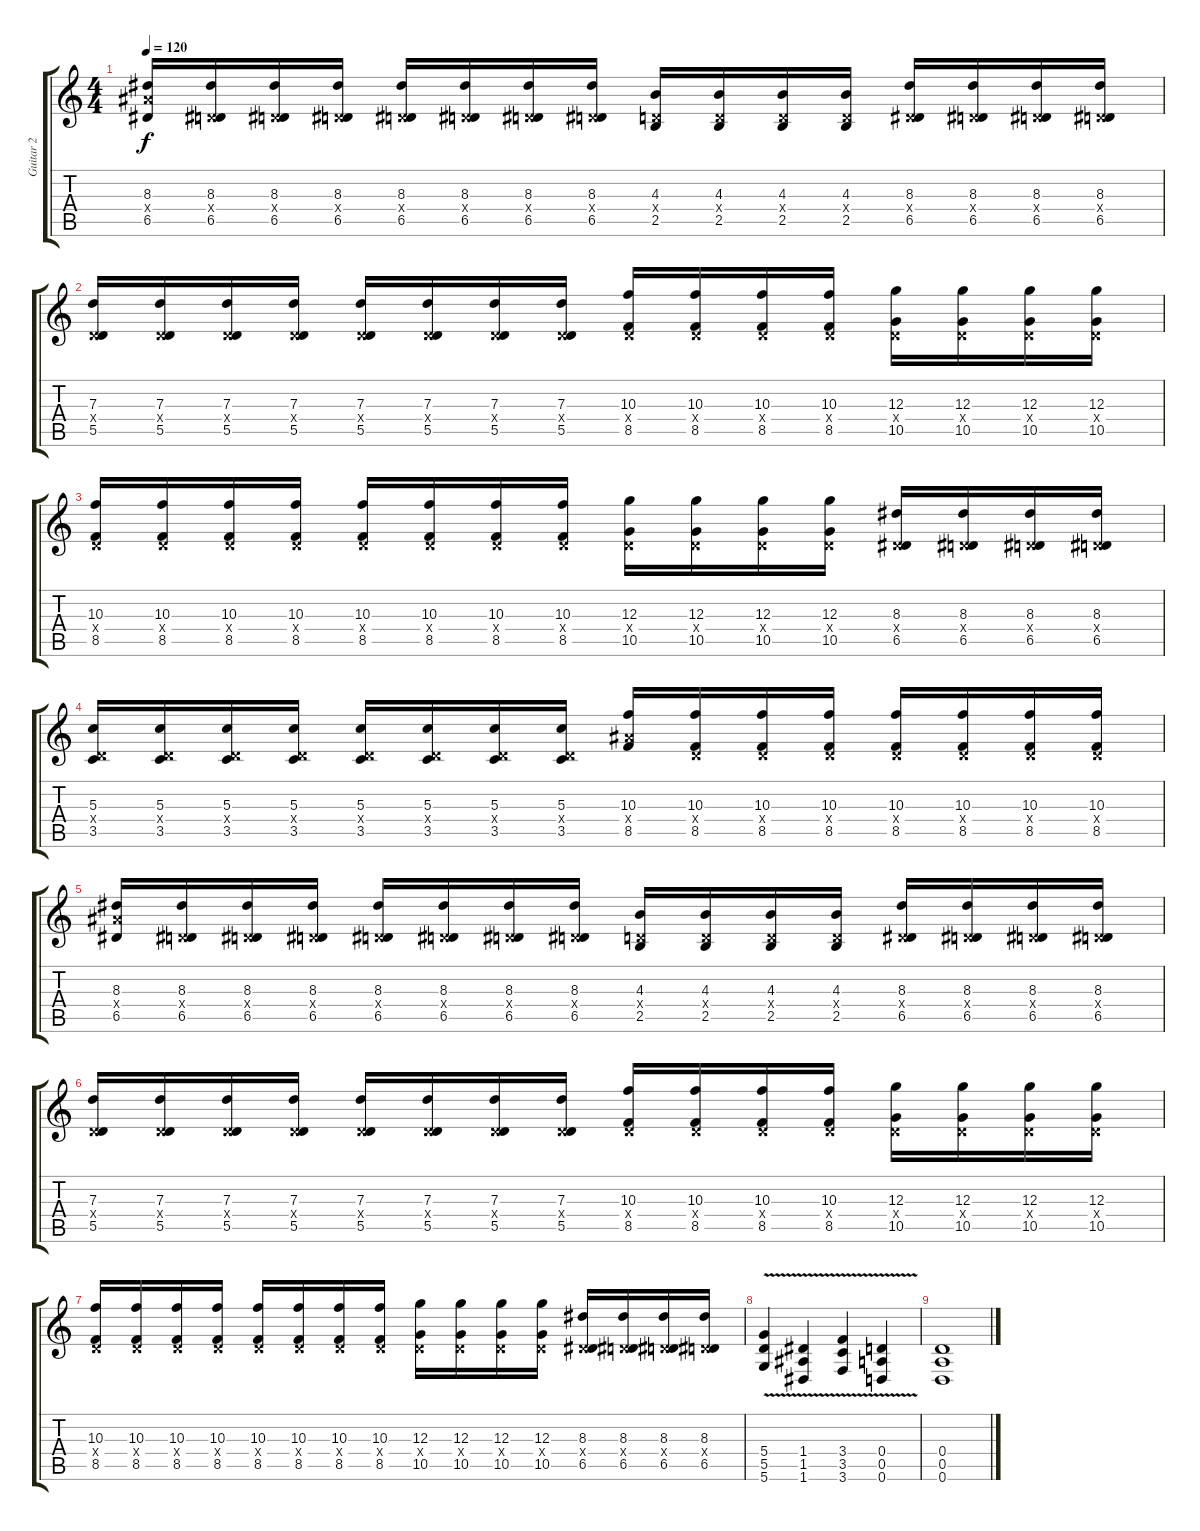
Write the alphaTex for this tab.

\track ("Guitar 2" "Guitar 2") {instrument overdrivenguitar}
\staff {score tabs}
\tuning (E4 B3 G3 D3 A2 D2) {hide}
\ts (4 4)
\tempo 120
\clef g2
\ks c
(8.3 8.4{x} 6.5).16{dy f} (8.3 0.4{x} 6.5).16 (8.3 0.4{x} 6.5).16 (8.3 0.4{x} 6.5).16 (8.3 0.4{x} 6.5).16 (8.3 0.4{x} 6.5).16 (8.3 0.4{x} 6.5).16 (8.3 0.4{x} 6.5).16 (4.3 0.4{x} 2.5).16 (4.3 0.4{x} 2.5).16 (4.3 0.4{x} 2.5).16 (4.3 0.4{x} 2.5).16 (8.3 0.4{x} 6.5).16 (8.3 0.4{x} 6.5).16 (8.3 0.4{x} 6.5).16 (8.3 0.4{x} 6.5).16 |
(7.3 0.4{x} 5.5).16 (7.3 0.4{x} 5.5).16 (7.3 0.4{x} 5.5).16 (7.3 0.4{x} 5.5).16 (7.3 0.4{x} 5.5).16 (7.3 0.4{x} 5.5).16 (7.3 0.4{x} 5.5).16 (7.3 0.4{x} 5.5).16 (10.3 0.4{x} 8.5).16 (10.3 0.4{x} 8.5).16 (10.3 0.4{x} 8.5).16 (10.3 0.4{x} 8.5).16 (12.3 0.4{x} 10.5).16 (12.3 0.4{x} 10.5).16 (12.3 0.4{x} 10.5).16 (12.3 0.4{x} 10.5).16 |
(10.3 0.4{x} 8.5).16 (10.3 0.4{x} 8.5).16 (10.3 0.4{x} 8.5).16 (10.3 0.4{x} 8.5).16 (10.3 0.4{x} 8.5).16 (10.3 0.4{x} 8.5).16 (10.3 0.4{x} 8.5).16 (10.3 0.4{x} 8.5).16 (12.3 0.4{x} 10.5).16 (12.3 0.4{x} 10.5).16 (12.3 0.4{x} 10.5).16 (12.3 0.4{x} 10.5).16 (8.3 0.4{x} 6.5).16 (8.3 0.4{x} 6.5).16 (8.3 0.4{x} 6.5).16 (8.3 0.4{x} 6.5).16 |
(5.3 0.4{x} 3.5).16 (5.3 0.4{x} 3.5).16 (5.3 0.4{x} 3.5).16 (5.3 0.4{x} 3.5).16 (5.3 0.4{x} 3.5).16 (5.3 0.4{x} 3.5).16 (5.3 0.4{x} 3.5).16 (5.3 0.4{x} 3.5).16 (10.3 8.4{x} 8.5).16 (10.3 0.4{x} 8.5).16 (10.3 0.4{x} 8.5).16 (10.3 0.4{x} 8.5).16 (10.3 0.4{x} 8.5).16 (10.3 0.4{x} 8.5).16 (10.3 0.4{x} 8.5).16 (10.3 0.4{x} 8.5).16 |
(8.3 8.4{x} 6.5).16 (8.3 0.4{x} 6.5).16 (8.3 0.4{x} 6.5).16 (8.3 0.4{x} 6.5).16 (8.3 0.4{x} 6.5).16 (8.3 0.4{x} 6.5).16 (8.3 0.4{x} 6.5).16 (8.3 0.4{x} 6.5).16 (4.3 0.4{x} 2.5).16 (4.3 0.4{x} 2.5).16 (4.3 0.4{x} 2.5).16 (4.3 0.4{x} 2.5).16 (8.3 0.4{x} 6.5).16 (8.3 0.4{x} 6.5).16 (8.3 0.4{x} 6.5).16 (8.3 0.4{x} 6.5).16 |
(7.3 0.4{x} 5.5).16 (7.3 0.4{x} 5.5).16 (7.3 0.4{x} 5.5).16 (7.3 0.4{x} 5.5).16 (7.3 0.4{x} 5.5).16 (7.3 0.4{x} 5.5).16 (7.3 0.4{x} 5.5).16 (7.3 0.4{x} 5.5).16 (10.3 0.4{x} 8.5).16 (10.3 0.4{x} 8.5).16 (10.3 0.4{x} 8.5).16 (10.3 0.4{x} 8.5).16 (12.3 0.4{x} 10.5).16 (12.3 0.4{x} 10.5).16 (12.3 0.4{x} 10.5).16 (12.3 0.4{x} 10.5).16 |
(10.3 0.4{x} 8.5).16 (10.3 0.4{x} 8.5).16 (10.3 0.4{x} 8.5).16 (10.3 0.4{x} 8.5).16 (10.3 0.4{x} 8.5).16 (10.3 0.4{x} 8.5).16 (10.3 0.4{x} 8.5).16 (10.3 0.4{x} 8.5).16 (12.3 0.4{x} 10.5).16 (12.3 0.4{x} 10.5).16 (12.3 0.4{x} 10.5).16 (12.3 0.4{x} 10.5).16 (8.3 0.4{x} 6.5).16 (8.3 0.4{x} 6.5).16 (8.3 0.4{x} 6.5).16 (8.3 0.4{x} 6.5).16 |
(5.4{v} 5.5 5.6).4 (1.4{v} 1.5 1.6).4 (3.4{v} 3.5 3.6).4 (0.4{v} 0.5 0.6).4 |
(0.4 0.5 0.6).1
